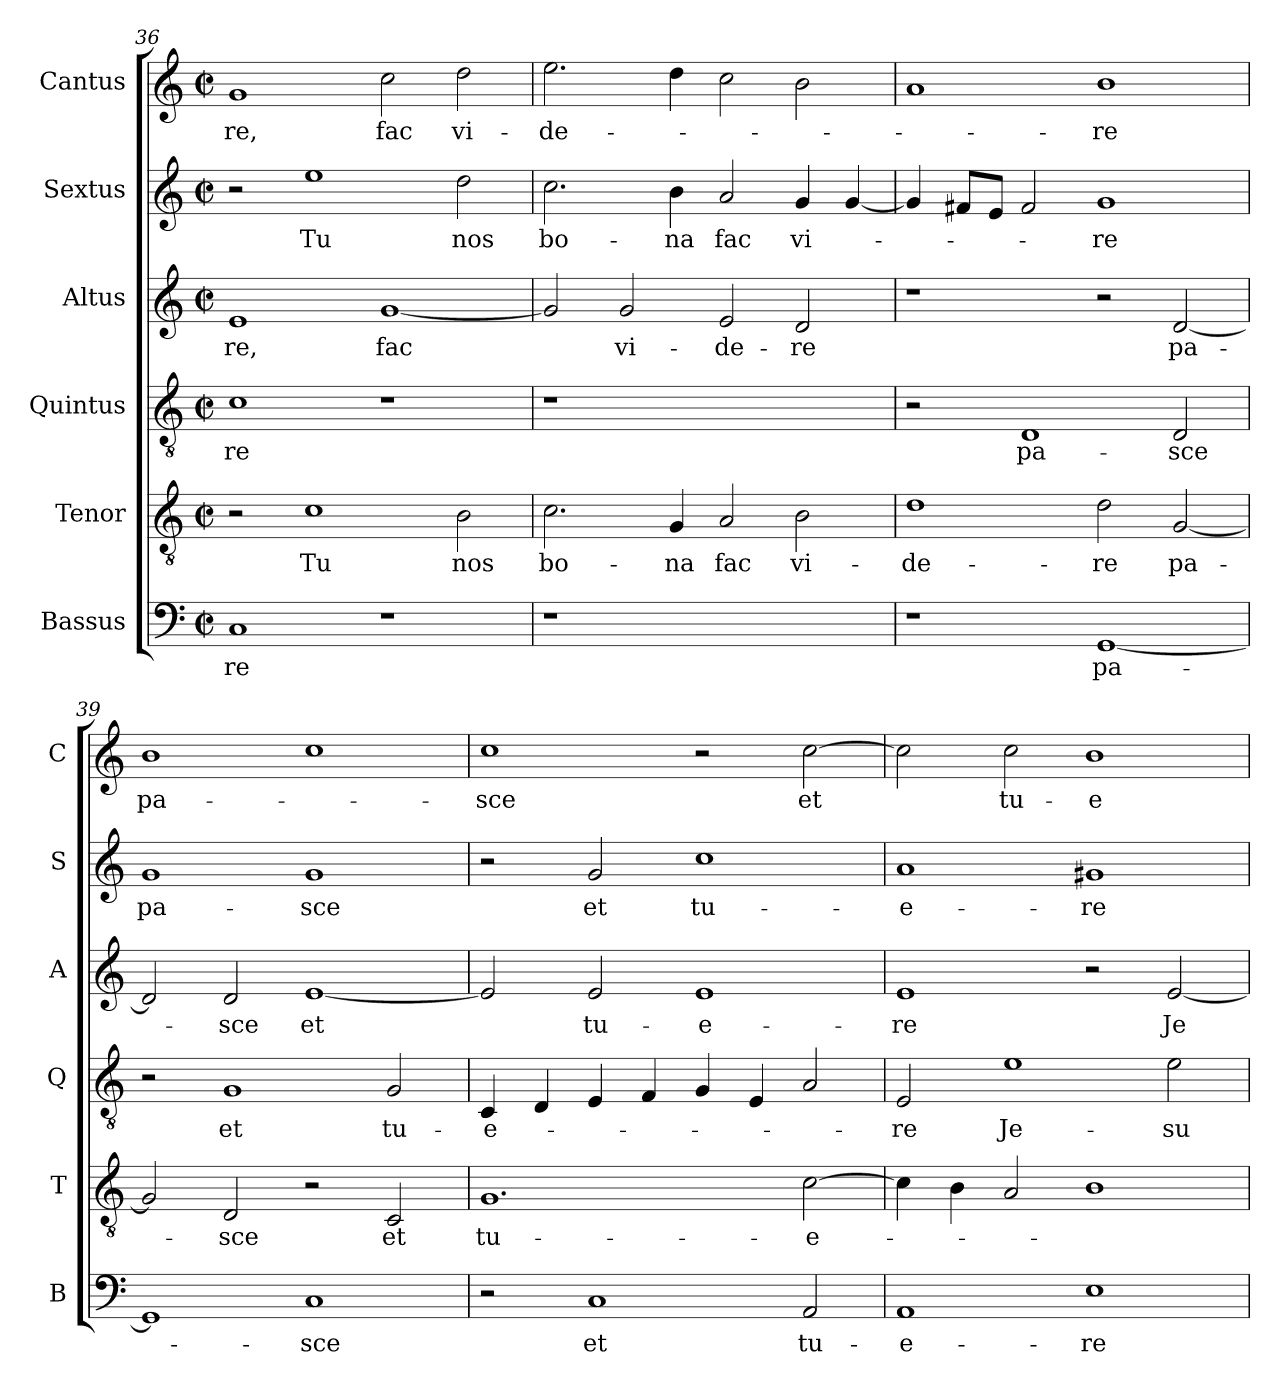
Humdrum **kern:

**kern	**text	**kern	**text	**kern	**text	**kern	**text	**kern	**text	**kern	**text
*part6	*part6	*part5	*part5	*part4	*part4	*part3	*part3	*part2	*part2	*part1	*part1
*staff6	*staff6	*staff5	*staff5	*staff4	*staff4	*staff3	*staff3	*staff2	*staff2	*staff1	*staff1
*I"Bassus	*	*I"Tenor	*	*I"Quintus	*	*I"Altus	*	*I"Sextus	*	*I"Cantus	*
*I'B	*	*I'T	*	*I'Q	*	*I'A	*	*I'S	*	*I'C	*
!!LO:LB:g=z
*clefF4	*	*clefGv2	*	*clefGv2	*	*clefG2	*	*clefG2	*	*clefG2	*
*k[]	*	*k[]	*	*k[]	*	*k[]	*	*k[]	*	*k[]	*
*C:	*	*C:	*	*C:	*	*C:	*	*C:	*	*C:	*
*M2/2	*	*M2/2	*	*M2/2	*	*M2/2	*	*M2/2	*	*M2/2	*
*met(c|)	*	*met(c|)	*	*met(c|)	*	*met(c|)	*	*met(c|)	*	*met(c|)	*
=36	=36	=36	=36	=36	=36	=36	=36	=36	=36	=36	=36
!	!LO:LY:b	!	!	!	!LO:LY:b	!	!LO:LY:b	!	!	!	!LO:LY:b
1C	-re	2r	.	1c	-re	1e	-re,	2r	.	1g	-re,
!	!	!	!LO:LY:b	!	!	!	!	!	!LO:LY:b	!	!
.	.	1c	Tu	.	.	.	.	1ee	Tu	.	.
!	!	!	!	!	!	!	!LO:LY:b	!	!	!	!LO:LY:b
1r	.	.	.	1r	.	[1g	fac	.	.	2cc\	fac
!	!	!	!LO:LY:b	!	!	!	!	!	!LO:LY:b	!	!LO:LY:b
.	.	2B\	nos	.	.	.	.	2dd\	nos	2dd\	vi-
=37	=37	=37	=37	=37	=37	=37	=37	=37	=37	=37	=37
!	!	!	!LO:LY:b	!	!	!	!	!	!LO:LY:b	!	!LO:LY:b
1r	.	2.c\	bo-	1r	.	2g/]	.	2.cc\	bo-	2.ee\	-de-
!	!	!	!	!	!	!	!LO:LY:b	!	!	!	!
.	.	.	.	.	.	2g/	vi-	.	.	.	.
!	!	!	!LO:LY:b	!	!	!	!	!	!LO:LY:b	!	!
.	.	4G/	-na	.	.	.	.	4b\	-na	4dd\	.
!	!	!	!LO:LY:b	!	!	!	!LO:LY:b	!	!LO:LY:b	!	!
1ryy	.	2A/	fac	1ryy	.	2e/	-de-	2a/	fac	2cc\	.
!	!	!	!LO:LY:b	!	!	!	!LO:LY:b	!	!LO:LY:b	!	!
.	.	2B\	vi-	.	.	2d/	-re	4g/	vi-	2b\	.
.	.	.	.	.	.	.	.	[4g/	.	.	.
=38	=38	=38	=38	=38	=38	=38	=38	=38	=38	=38	=38
!	!	!	!LO:LY:b	!	!	!	!	!	!	!	!
1r	.	1d	-de-	2r	.	1r	.	4g/]	.	1a	.
.	.	.	.	.	.	.	.	8f#X/L	.	.	.
.	.	.	.	.	.	.	.	8e/J	.	.	.
!	!	!	!	!	!LO:LY:b	!	!	!	!	!	!
.	.	.	.	1D	pa-	.	.	2f#/	.	.	.
!	!LO:LY:b	!	!LO:LY:b	!	!	!	!	!	!LO:LY:b	!	!LO:LY:b
[1GG	pa-	2d\	-re	.	.	2r	.	1g	-re	1b	-re
!	!	!	!LO:LY:b	!	!LO:LY:b	!	!LO:LY:b	!	!	!	!
.	.	[2G/	pa-	2D/	-sce	[2d/	pa-	.	.	.	.
=39	=39	=39	=39	=39	=39	=39	=39	=39	=39	=39	=39
!	!	!	!	!	!	!	!	!	!LO:LY:b	!	!LO:LY:b
1GG]	.	2G/]	.	2r	.	2d/]	.	1g	pa-	1b	pa-
!	!	!	!LO:LY:b	!	!LO:LY:b	!	!LO:LY:b	!	!	!	!
.	.	2D/	-sce	1G	et	2d/	-sce	.	.	.	.
!	!LO:LY:b	!	!	!	!	!	!LO:LY:b	!	!LO:LY:b	!	!
1C	-sce	2r	.	.	.	[1e	et	1g	-sce	1cc	.
!	!	!	!LO:LY:b	!	!LO:LY:b	!	!	!	!	!	!
.	.	2C/	et	2G/	tu-	.	.	.	.	.	.
=40	=40	=40	=40	=40	=40	=40	=40	=40	=40	=40	=40
!	!	!	!LO:LY:b	!	!LO:LY:b	!	!	!	!	!	!LO:LY:b
2r	.	1.G	tu-	4C/	-e-	2e/]	.	2r	.	1cc	-sce
.	.	.	.	4D/	.	.	.	.	.	.	.
!	!LO:LY:b	!	!	!	!	!	!LO:LY:b	!	!LO:LY:b	!	!
1C	et	.	.	4E/	.	2e/	tu-	2g/	et	.	.
.	.	.	.	4F/	.	.	.	.	.	.	.
!	!	!	!	!	!	!	!LO:LY:b	!	!LO:LY:b	!	!
.	.	.	.	4G/	.	1e	-e-	1cc	tu-	2r	.
.	.	.	.	4E/	.	.	.	.	.	.	.
!	!LO:LY:b	!	!LO:LY:b	!	!	!	!	!	!	!	!LO:LY:b
2AA/	tu-	[2c\	-e-	2A/	.	.	.	.	.	[2cc\	et
!!LO:PB:g=z
=41	=41	=41	=41	=41	=41	=41	=41	=41	=41	=41	=41
!	!LO:LY:b	!	!	!	!LO:LY:b	!	!LO:LY:b	!	!LO:LY:b	!	!
1AA	-e-	4c\]	.	2E/	-re	1e	-re	1a	-e-	2cc\]	.
.	.	4B\	.	.	.	.	.	.	.	.	.
!	!	!	!	!	!LO:LY:b	!	!	!	!	!	!LO:LY:b
.	.	2A/	.	1e	Je-	.	.	.	.	2cc\	tu-
!	!LO:LY:b	!	!	!	!	!	!	!	!LO:LY:b	!	!LO:LY:b
1E	-re	1B	.	.	.	2r	.	1g#X	-re	1b	-e-
!	!	!	!	!	!LO:LY:b	!	!LO:LY:b	!	!	!	!
.	.	.	.	2e\	-su	[2e/	Je-	.	.	.	.
=	=	=	=	=	=	=	=	=	=	=	=
*-	*-	*-	*-	*-	*-	*-	*-	*-	*-	*-	*-
